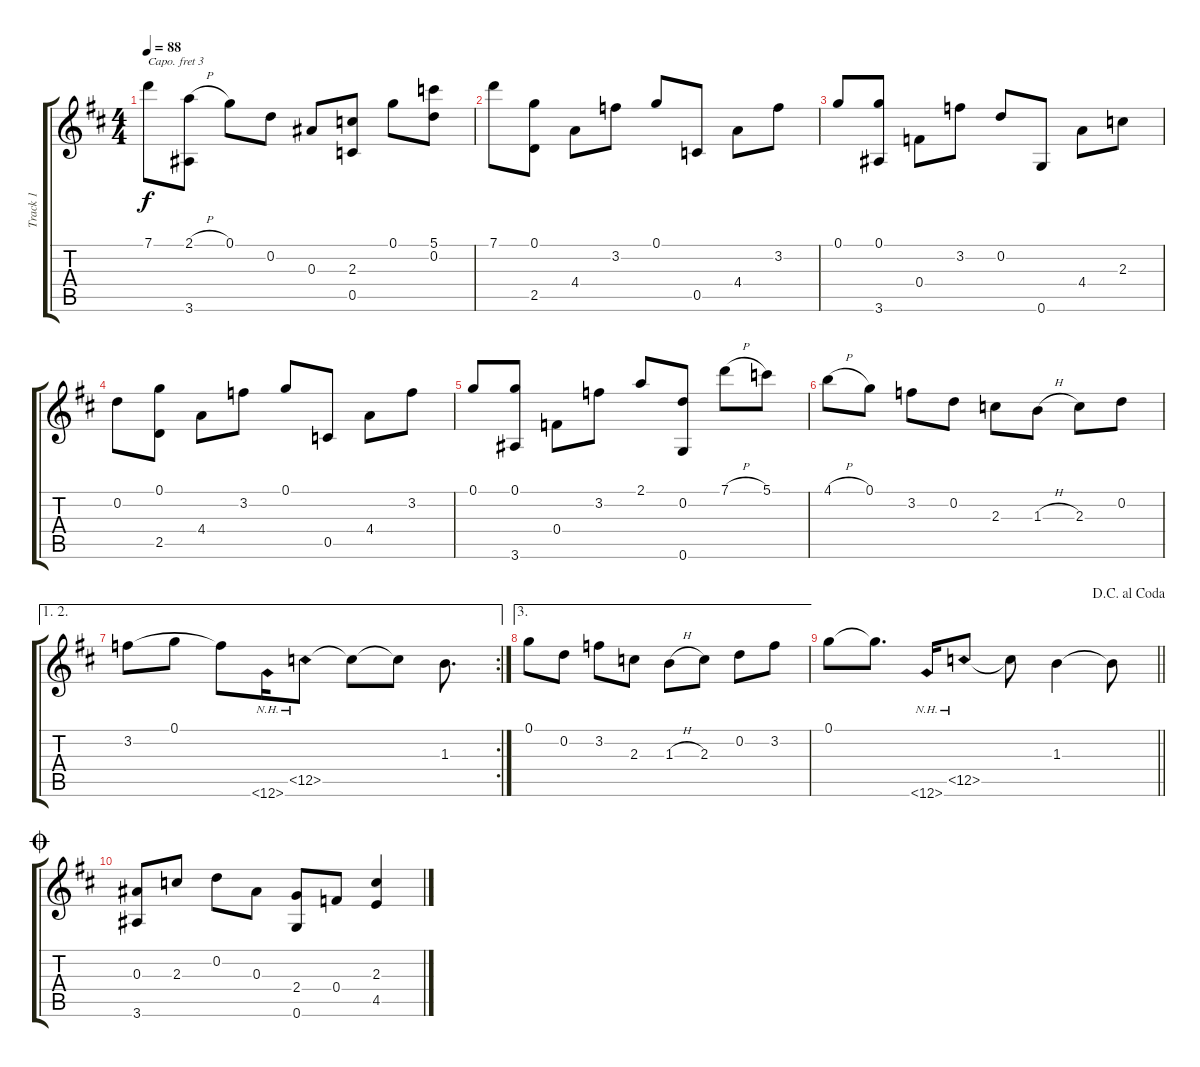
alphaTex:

\track ("Track 1" "Track 1") {solo instrument acousticguitarsteel}
\staff {score tabs}
\capo 3
\tuning (E4 B3 G3 D3 A2 E2) {hide}
\ts (4 4)
\tempo 88
\clef g2
\ks d
7.1.8{dy f} (2.1{h} 3.6).8 0.1.8 0.2.8 0.3.8 (2.3 0.5).8 0.1.8 (5.1 0.2).8 |
7.1.8 (0.1 2.5).8 4.4.8 3.2.8 0.1.8 0.5.8 4.4.8 3.2.8 |
0.1.8 (0.1 3.6).8 0.4.8 3.2.8 0.2.8 0.6.8 4.4.8 2.3.8 |
0.2.8 (0.1 2.5).8 4.4.8 3.2.8 0.1.8 0.5.8 4.4.8 3.2.8 |
0.1.8 (0.1 3.6).8 0.4.8 3.2.8 2.1.8 (0.2 0.6).8 7.1{h}.8 5.1.8 |
4.1{h}.8 0.1.8 3.2.8 0.2.8 2.3.8 1.3{h}.8 2.3.8 0.2.8 |
\ae (1 2)
\rc 2
3.2.8 0.1.8 3.2{t}.8 12.6{nh}.16 12.5{nh}.8 12.5{t}.8 12.5{t}.8 1.3.8{d} |
\ae 3
0.1.8 0.2.8 3.2.8 2.3.8 1.3{h}.8 2.3.8 0.2.8 3.2.8 |
\jump dacapoalcoda
\barLineRight lightlight
0.1.8 0.1{t}.8{d} 12.6{nh}.16 12.5{nh}.8 12.5{t}.8 1.3.4 1.3{t}.8 |
\jump coda
(0.3 3.6).8 2.3.8 0.2.8 0.3.8 (2.4 0.6).8 0.4.8 (2.3 4.5).4
